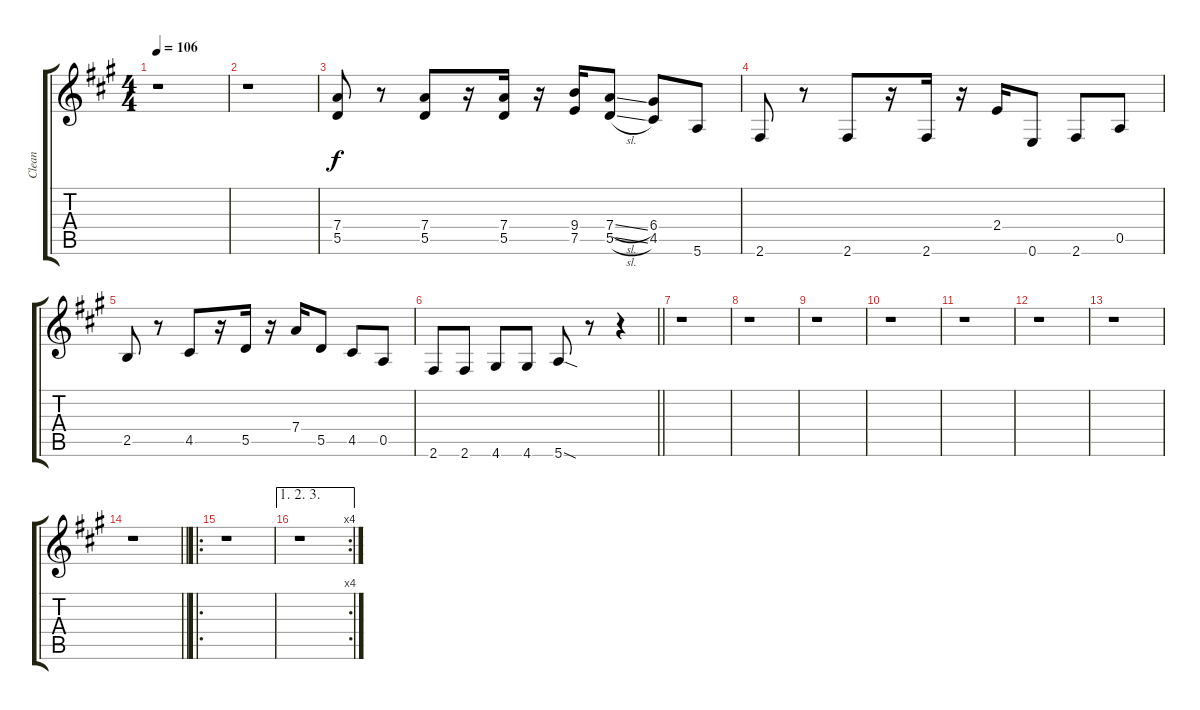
\track ("Clean" "Clean") {instrument electricguitarjazz}
\staff {score tabs}
\tuning (E4 B3 G3 D3 A2 E2) {hide}
\ts (4 4)
\tempo 106
\clef g2
\ks a
r.1{dy f instrument electricguitarjazz} |
r.1 |
(7.4 5.5).8 r.8 (7.4 5.5).8 r.16 (7.4 5.5).16 r.16 (9.4 7.5).16 (7.4{sl} 5.5{sl}).8 (6.4 4.5).8 5.6.8 |
2.6.8 r.8 2.6.8 r.16 2.6.16 r.16 2.4.16 0.6.8 2.6.8 0.5.8 |
2.5.8 r.8 4.5.8 r.16 5.5.16 r.16 7.4.16 5.5.8 4.5.8 0.5.8 |
\barLineRight lightlight
2.6.8 2.6.8 4.6.8 4.6.8 5.6{sod}.8 r.8 r.4 |
r.1 |
r.1 |
r.1 |
r.1 |
r.1 |
r.1 |
r.1 |
\barLineRight lightlight
r.1 |
\ro
r.1 |
\ae (1 2 3)
\rc 4
r.1
